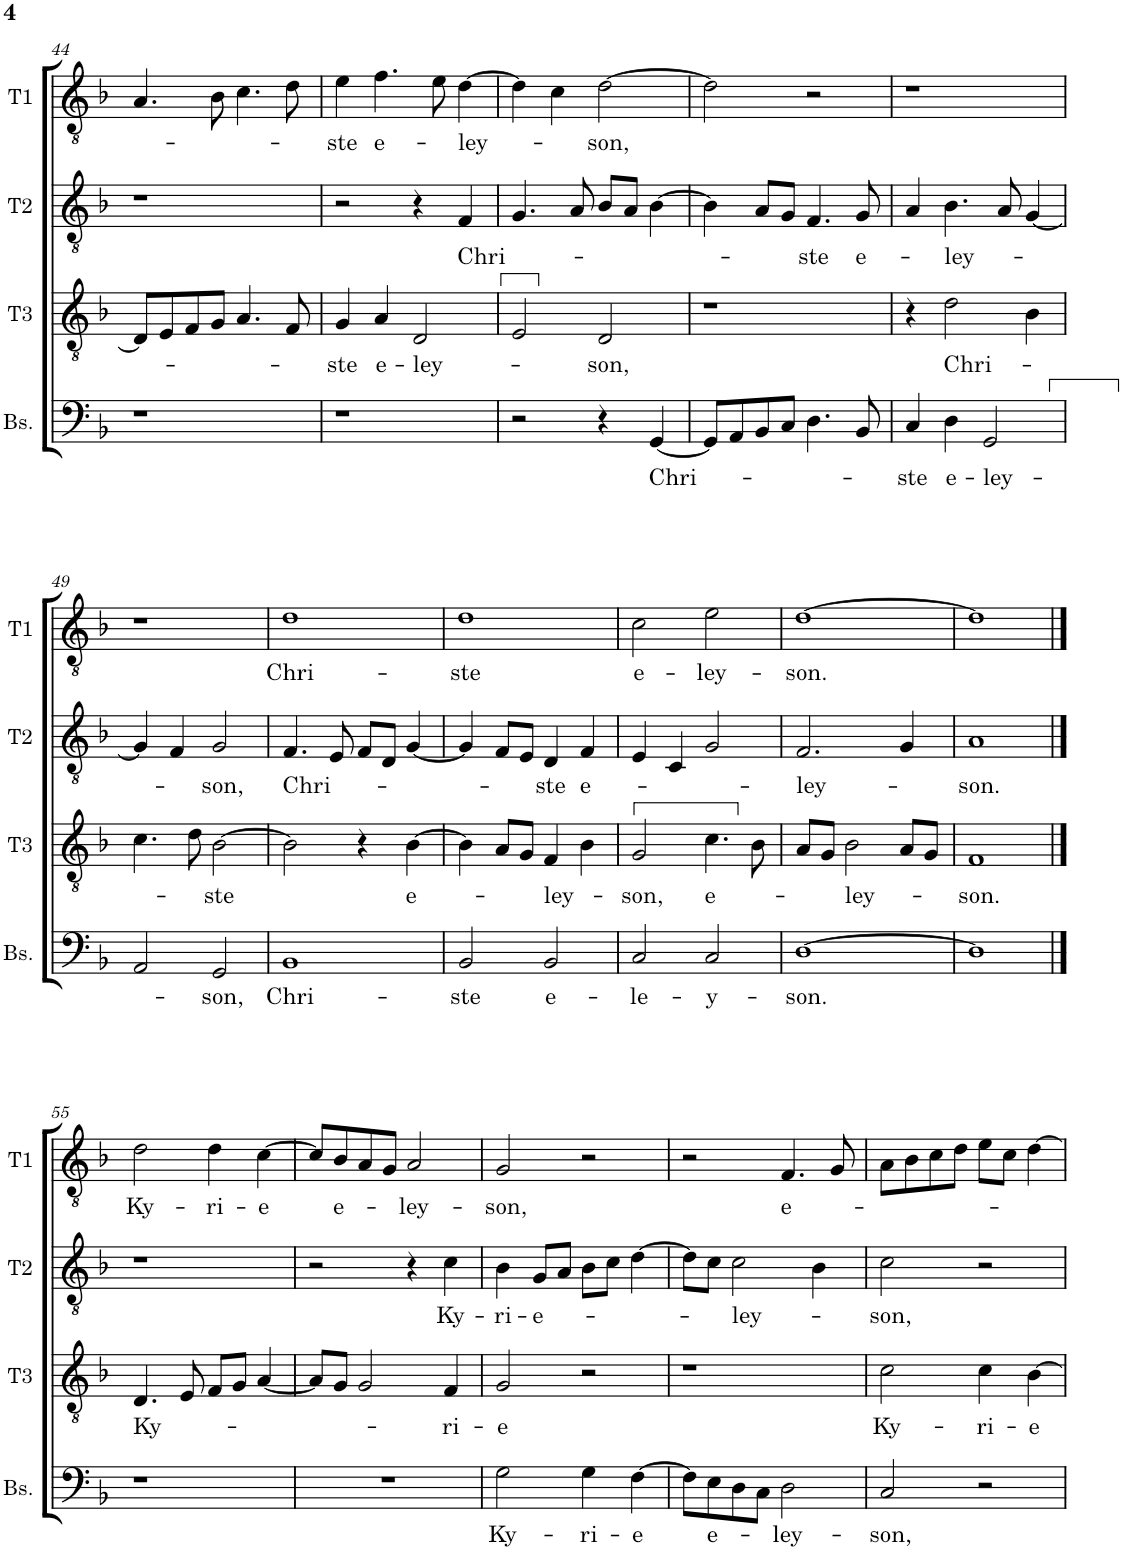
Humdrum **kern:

**kern	**text	**kern	**text	**kern	**text	**kern	**text
*part4	*part4	*part3	*part3	*part2	*part2	*part1	*part1
*staff4	*staff4	*staff3	*staff3	*staff2	*staff2	*staff1	*staff1
*I"Bas	*	*I"T3	*	*I"T2	*	*I"T1	*
*I'Bs.	*	*I'T3	*	*I'T2	*	*I'T1	*
!!LO:PB:g=z
*clefF4	*	*clefGv2	*	*clefGv2	*	*clefGv2	*
*k[b-]	*	*k[b-]	*	*k[b-]	*	*k[b-]	*
*M2/2	*	*M2/2	*	*M2/2	*	*M2/2	*
*met(c|)	*	*met(c|)	*	*met(c|)	*	*met(c|)	*
=44	=44	=44	=44	=44	=44	=44	=44
1r	.	8D/L]	.	1r	.	4.A/	.
.	.	8E/	.	.	.	.	.
.	.	8F/	.	.	.	.	.
.	.	8G/J	.	.	.	8B-\	.
.	.	4.A/	.	.	.	4.c\	.
.	.	8F/	.	.	.	8d\	.
=45	=45	=45	=45	=45	=45	=45	=45
!	!	!	!LO:LY:b	!	!	!	!LO:LY:b
1r	.	4G/	-ste	2r	.	4e\	ste
!	!	!	!LO:LY:b	!	!	!	!LO:LY:b
.	.	4A/	e-	.	.	4.f\	e-
!	!	!	!LO:LY:b	!	!	!	!
.	.	2D/	-ley-	4r	.	.	.
.	.	.	.	.	.	8e\	.
!	!	!	!	!	!LO:LY:b	!	!LO:LY:b
.	.	.	.	4F/	Chri-	[4d\	-ley-
=46	=46	=46	=46	=46	=46	=46	=46
2r	.	2E/	.	4.G/	.	4d\]	.
.	.	.	.	.	.	4c\	.
.	.	.	.	8A/	.	.	.
!	!	!	!LO:LY:b	!	!	!	!LO:LY:b
4r	.	2D/	-son,	8B-/L	.	[2d\	-son,
.	.	.	.	8A/J	.	.	.
!	!LO:LY:b	!	!	!	!	!	!
[4GG/	Chri-	.	.	[4B-\	.	.	.
=47	=47	=47	=47	=47	=47	=47	=47
8GG/L]	.	1r	.	4B-\]	.	2d\]	.
8AA/	.	.	.	.	.	.	.
8BB-/	.	.	.	8A/L	.	.	.
8C/J	.	.	.	8G/J	.	.	.
!	!	!	!	!	!LO:LY:b	!	!
4.D\	.	.	.	4.F/	-ste	2r	.
!	!	!	!	!	!LO:LY:b	!	!
8BB-/	.	.	.	8G/	e-	.	.
=48	=48	=48	=48	=48	=48	=48	=48
!	!LO:LY:b	!	!	!	!	!	!
4C/	-ste	4r	.	4A/	.	1r	.
!	!LO:LY:b	!	!LO:LY:b	!	!LO:LY:b	!	!
4D\	e-	2d\	Chri-	4.B-\	-ley-	.	.
!	!LO:LY:b	!	!	!	!	!	!
2GG/	-ley-	.	.	.	.	.	.
.	.	.	.	8A/	.	.	.
.	.	4B-\	.	[4G/	.	.	.
!!LO:LB:g=z
=49	=49	=49	=49	=49	=49	=49	=49
2AA/	.	4.c\	.	4G/]	.	1r	.
.	.	.	.	4F/	.	.	.
.	.	8d\	.	.	.	.	.
!	!LO:LY:b	!	!LO:LY:b	!	!LO:LY:b	!	!
2GG/	-son,	[2B-\	-ste	2G/	-son,	.	.
=50	=50	=50	=50	=50	=50	=50	=50
!	!LO:LY:b	!	!	!	!LO:LY:b	!	!LO:LY:b
1BB-	Chri-	2B-\]	.	4.F/	Chri-	1d	Chri-
.	.	.	.	8E/	.	.	.
.	.	4r	.	8F/L	.	.	.
.	.	.	.	8D/J	.	.	.
!	!	!	!LO:LY:b	!	!	!	!
.	.	[4B-\	e-	[4G/	.	.	.
=51	=51	=51	=51	=51	=51	=51	=51
!	!LO:LY:b	!	!	!	!	!	!LO:LY:b
2BB-/	-ste	4B-\]	.	4G/]	.	1d	-ste
.	.	8A/L	.	8F/L	.	.	.
.	.	8G/J	.	8E/J	.	.	.
!	!LO:LY:b	!	!LO:LY:b	!	!LO:LY:b	!	!
2BB-/	e-	4F/	-ley-	4D/	-ste	.	.
!	!	!	!	!	!LO:LY:b	!	!
.	.	4B-\	.	4F/	e-	.	.
=52	=52	=52	=52	=52	=52	=52	=52
!	!LO:LY:b	!	!LO:LY:b	!	!	!	!LO:LY:b
2C/	-le-	2G/	-son,	4E/	.	2c\	e-
.	.	.	.	4C/	.	.	.
!	!LO:LY:b	!	!LO:LY:b	!	!	!	!LO:LY:b
2C/	-y-	4.c\	e-	2G/	.	2e\	-ley-
.	.	8B-\	.	.	.	.	.
=53	=53	=53	=53	=53	=53	=53	=53
!	!LO:LY:b	!	!	!	!LO:LY:b	!	!LO:LY:b
[1D	-son.	8A/L	.	2.F/	-ley-	[1d	-son.
.	.	8G/J	.	.	.	.	.
!	!	!	!LO:LY:b	!	!	!	!
.	.	2B-\	-ley-	.	.	.	.
.	.	8A/L	.	4G/	.	.	.
.	.	8G/J	.	.	.	.	.
=54	=54	=54	=54	=54	=54	=54	=54
!	!	!	!LO:LY:b	!	!LO:LY:b	!	!
1D]	.	1F	-son.	1A	-son.	1d]	.
!!LO:LB:g=z
==55	==55	==55	==55	==55	==55	==55	==55
!	!	!	!LO:LY:b	!	!	!	!LO:LY:b
1r	.	4.D/	Ky-	1r	.	2d\	Ky-
.	.	8E/	.	.	.	.	.
!	!	!	!	!	!	!	!LO:LY:b
.	.	8F/L	.	.	.	4d\	ri-
.	.	8G/J	.	.	.	.	.
!	!	!	!	!	!	!	!LO:LY:b
.	.	[4A/	.	.	.	[4c\	-e
=56	=56	=56	=56	=56	=56	=56	=56
1r	.	8A/L]	.	2r	.	8c/L]	.
!	!	!	!	!	!	!	!LO:LY:b
.	.	8G/J	.	.	.	8B-/	e-
.	.	2G/	.	.	.	8A/	.
.	.	.	.	.	.	8G/J	.
!	!	!	!	!	!	!	!LO:LY:b
.	.	.	.	4r	.	2A/	ley-
!	!	!	!LO:LY:b	!	!LO:LY:b	!	!
.	.	4F/	-ri-	4c\	Ky-	.	.
=57	=57	=57	=57	=57	=57	=57	=57
!	!LO:LY:b	!	!LO:LY:b	!	!LO:LY:b	!	!LO:LY:b
2G\	Ky-	2G/	-e	4B-\	-ri-	2G/	-son,
!	!	!	!	!	!LO:LY:b	!	!
.	.	.	.	8G/L	-e-	.	.
.	.	.	.	8A/J	.	.	.
!	!LO:LY:b	!	!	!	!	!	!
4G\	-ri-	2r	.	8B-\L	.	2r	.
.	.	.	.	8c\J	.	.	.
!	!LO:LY:b	!	!	!	!	!	!
[4F\	-e	.	.	[4d\	.	.	.
=58	=58	=58	=58	=58	=58	=58	=58
8F\L]	.	1r	.	8d\L]	.	2r	.
!	!LO:LY:b	!	!	!	!	!	!
8E\	e-	.	.	8c\J	.	.	.
!	!	!	!	!	!LO:LY:b	!	!
8D\	.	.	.	2c\	-ley-	.	.
8C\J	.	.	.	.	.	.	.
!	!LO:LY:b	!	!	!	!	!	!LO:LY:b
2D\	-ley-	.	.	.	.	4.F/	e-
.	.	.	.	4B-\	.	.	.
.	.	.	.	.	.	8G/	.
=59	=59	=59	=59	=59	=59	=59	=59
!	!LO:LY:b	!	!LO:LY:b	!	!LO:LY:b	!	!
2C/	-son,	2c\	Ky-	2c\	-son,	8A\L	.
.	.	.	.	.	.	8B-\	.
.	.	.	.	.	.	8c\	.
.	.	.	.	.	.	8d\J	.
!	!	!	!LO:LY:b	!	!	!	!
2r	.	4c\	-ri-	2r	.	8e\L	.
.	.	.	.	.	.	8c\J	.
!	!	!	!LO:LY:b	!	!	!	!
.	.	[4B-\	-e	.	.	[4d\	.
=	=	=	=	=	=	=	=
*-	*-	*-	*-	*-	*-	*-	*-
